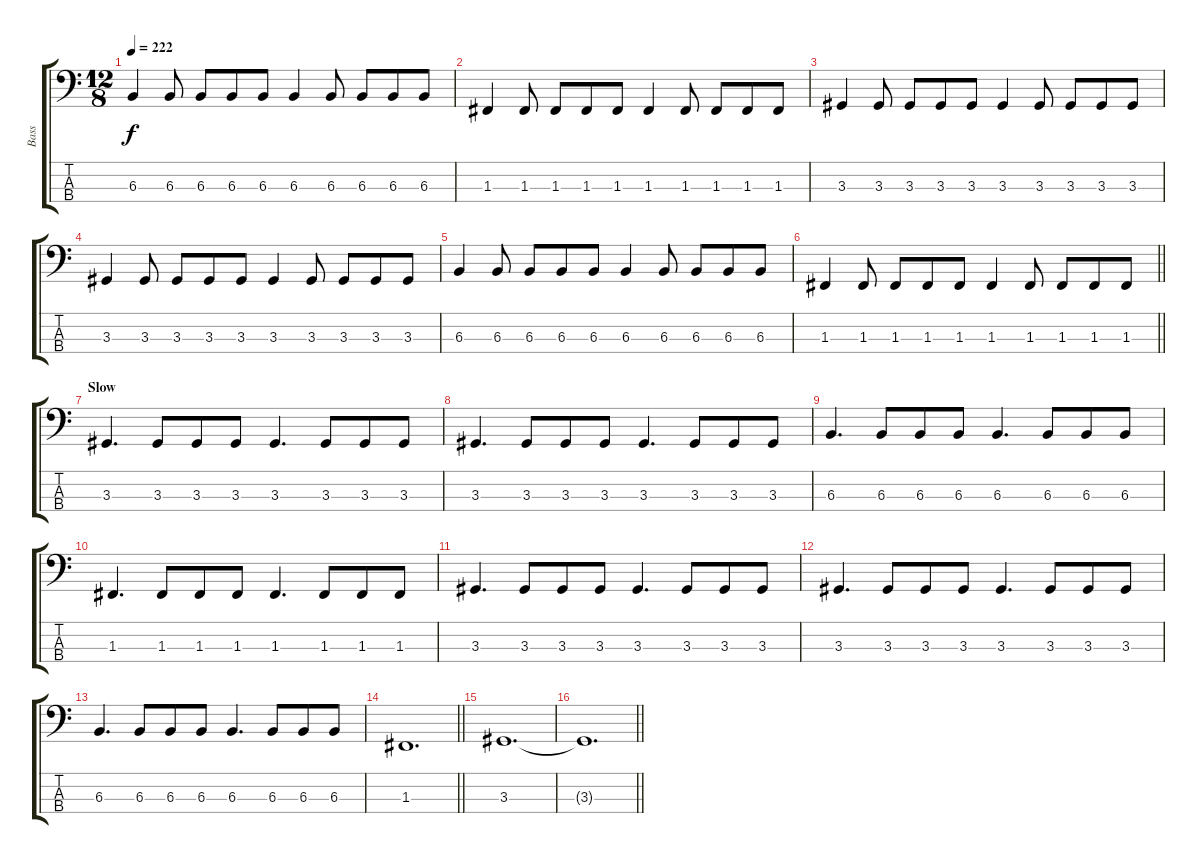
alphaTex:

\track ("Bass" "Bass") {instrument electricbasspick}
\staff {score tabs}
\tuning (Eb2 Bb1 F1 C1) {hide}
\ts (12 8)
\tempo 222
\clef f4
\ks c
6.3.4{dy f} 6.3.8 6.3.8 6.3.8 6.3.8 6.3.4 6.3.8 6.3.8 6.3.8 6.3.8 |
1.3.4 1.3.8 1.3.8 1.3.8 1.3.8 1.3.4 1.3.8 1.3.8 1.3.8 1.3.8 |
3.3.4 3.3.8 3.3.8 3.3.8 3.3.8 3.3.4 3.3.8 3.3.8 3.3.8 3.3.8 |
3.3.4 3.3.8 3.3.8 3.3.8 3.3.8 3.3.4 3.3.8 3.3.8 3.3.8 3.3.8 |
6.3.4 6.3.8 6.3.8 6.3.8 6.3.8 6.3.4 6.3.8 6.3.8 6.3.8 6.3.8 |
\barLineRight lightlight
1.3.4 1.3.8 1.3.8 1.3.8 1.3.8 1.3.4 1.3.8 1.3.8 1.3.8 1.3.8 |
\section ("" "Slow")
3.3.4{d} 3.3.8 3.3.8 3.3.8 3.3.4{d} 3.3.8 3.3.8 3.3.8 |
3.3.4{d} 3.3.8 3.3.8 3.3.8 3.3.4{d} 3.3.8 3.3.8 3.3.8 |
6.3.4{d} 6.3.8 6.3.8 6.3.8 6.3.4{d} 6.3.8 6.3.8 6.3.8 |
1.3.4{d} 1.3.8 1.3.8 1.3.8 1.3.4{d} 1.3.8 1.3.8 1.3.8 |
3.3.4{d} 3.3.8 3.3.8 3.3.8 3.3.4{d} 3.3.8 3.3.8 3.3.8 |
3.3.4{d} 3.3.8 3.3.8 3.3.8 3.3.4{d} 3.3.8 3.3.8 3.3.8 |
6.3.4{d} 6.3.8 6.3.8 6.3.8 6.3.4{d} 6.3.8 6.3.8 6.3.8 |
\barLineRight lightlight
1.3.1{d} |
3.3.1{d} |
\barLineRight lightlight
3.3{t}.1{d}
